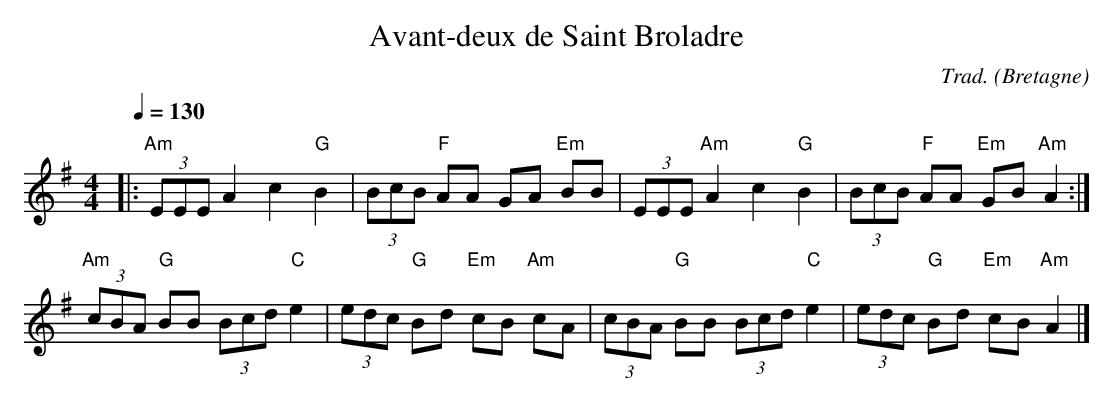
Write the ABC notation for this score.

X:1
T:Avant-deux de Saint Broladre
C:Trad.
O:Bretagne
M:4/4
L:1/8
Q:1/4=130
K:Gmaj
P:
|: "Am"(3EEE A2 c2 "G"B2 |\
(3BcB "F"AA GA "Em"BB |(3EEE "Am"A2 c2 "G"B2 |\
(3BcB "F"AA "Em"GB "Am"A2 :|\
 "Am"(3cBA "G"BB (3Bcd "C"e2 |(3edc "G"Bd "Em"cB "Am"cA |\
(3cBA "G"BB (3Bcd "C"e2 |(3edc "G"Bd "Em"cB "Am"A2 |]
